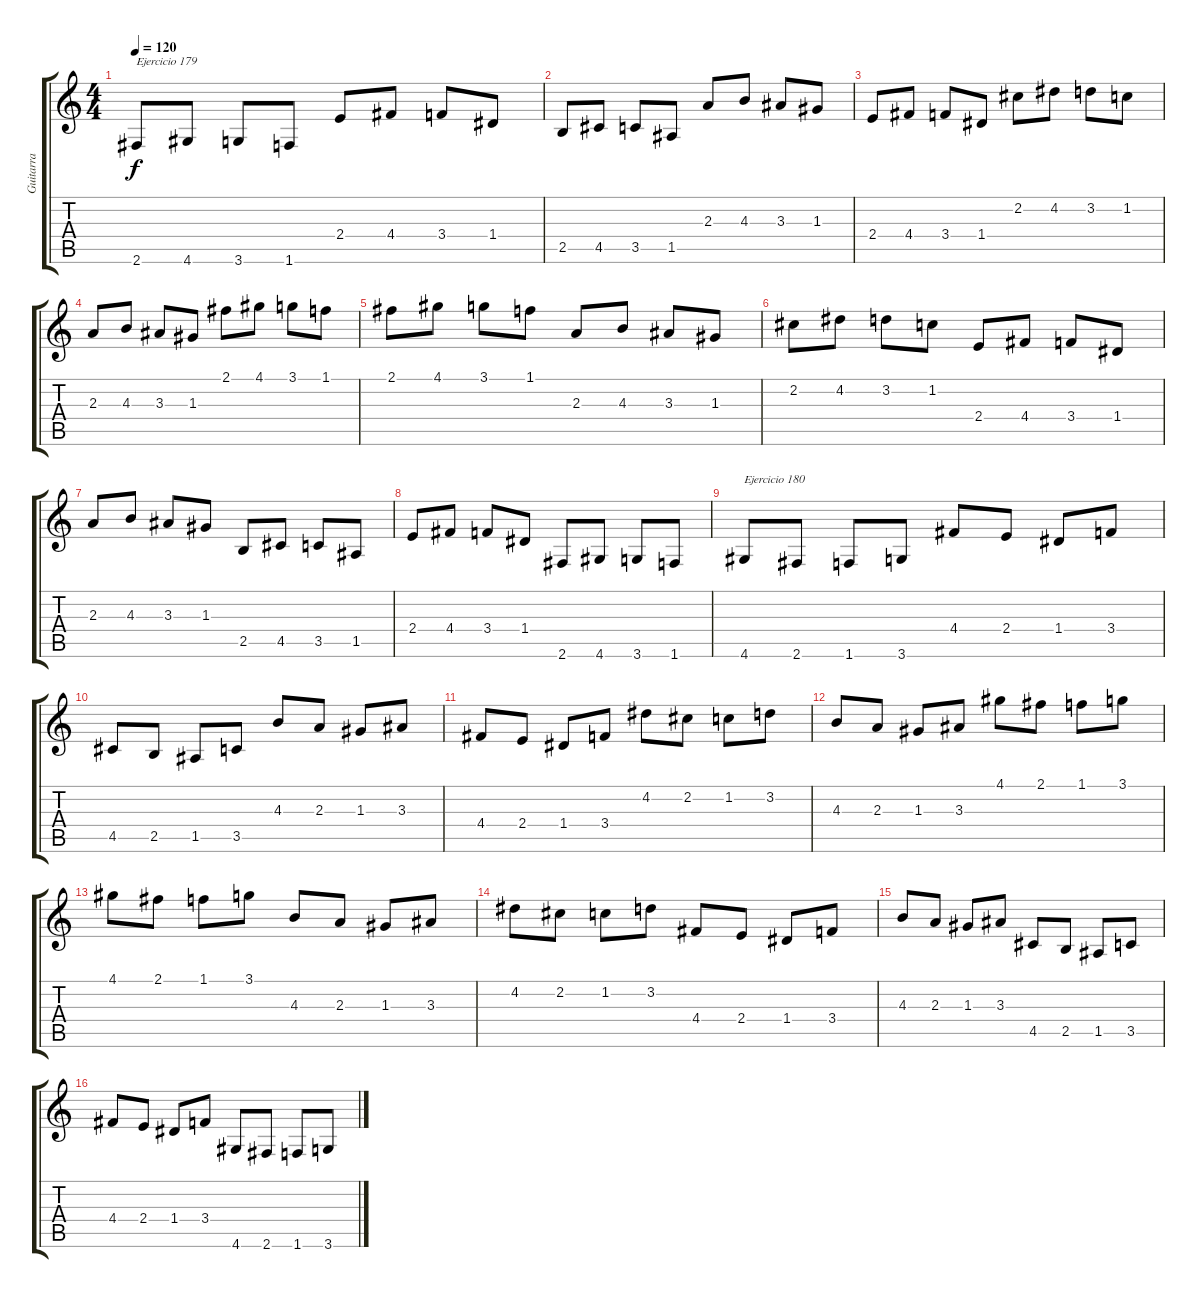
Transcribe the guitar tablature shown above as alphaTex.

\track ("Guitarra" "Guitarra") {instrument acousticguitarnylon}
\staff {score tabs}
\tuning (E4 B3 G3 D3 A2 E2) {hide}
\ts (4 4)
\tempo 120
\clef g2
\ks c
2.6.8{txt "Ejercicio 179" dy f} 4.6.8 3.6.8 1.6.8 2.4.8 4.4.8 3.4.8 1.4.8 |
2.5.8 4.5.8 3.5.8 1.5.8 2.3.8 4.3.8 3.3.8 1.3.8 |
2.4.8 4.4.8 3.4.8 1.4.8 2.2.8 4.2.8 3.2.8 1.2.8 |
2.3.8 4.3.8 3.3.8 1.3.8 2.1.8 4.1.8 3.1.8 1.1.8 |
2.1.8 4.1.8 3.1.8 1.1.8 2.3.8 4.3.8 3.3.8 1.3.8 |
2.2.8 4.2.8 3.2.8 1.2.8 2.4.8 4.4.8 3.4.8 1.4.8 |
2.3.8 4.3.8 3.3.8 1.3.8 2.5.8 4.5.8 3.5.8 1.5.8 |
2.4.8 4.4.8 3.4.8 1.4.8 2.6.8 4.6.8 3.6.8 1.6.8 |
4.6.8{txt "Ejercicio 180"} 2.6.8 1.6.8 3.6.8 4.4.8 2.4.8 1.4.8 3.4.8 |
4.5.8 2.5.8 1.5.8 3.5.8 4.3.8 2.3.8 1.3.8 3.3.8 |
4.4.8 2.4.8 1.4.8 3.4.8 4.2.8 2.2.8 1.2.8 3.2.8 |
4.3.8 2.3.8 1.3.8 3.3.8 4.1.8 2.1.8 1.1.8 3.1.8 |
4.1.8 2.1.8 1.1.8 3.1.8 4.3.8 2.3.8 1.3.8 3.3.8 |
4.2.8 2.2.8 1.2.8 3.2.8 4.4.8 2.4.8 1.4.8 3.4.8 |
4.3.8 2.3.8 1.3.8 3.3.8 4.5.8 2.5.8 1.5.8 3.5.8 |
4.4.8 2.4.8 1.4.8 3.4.8 4.6.8 2.6.8 1.6.8 3.6.8
